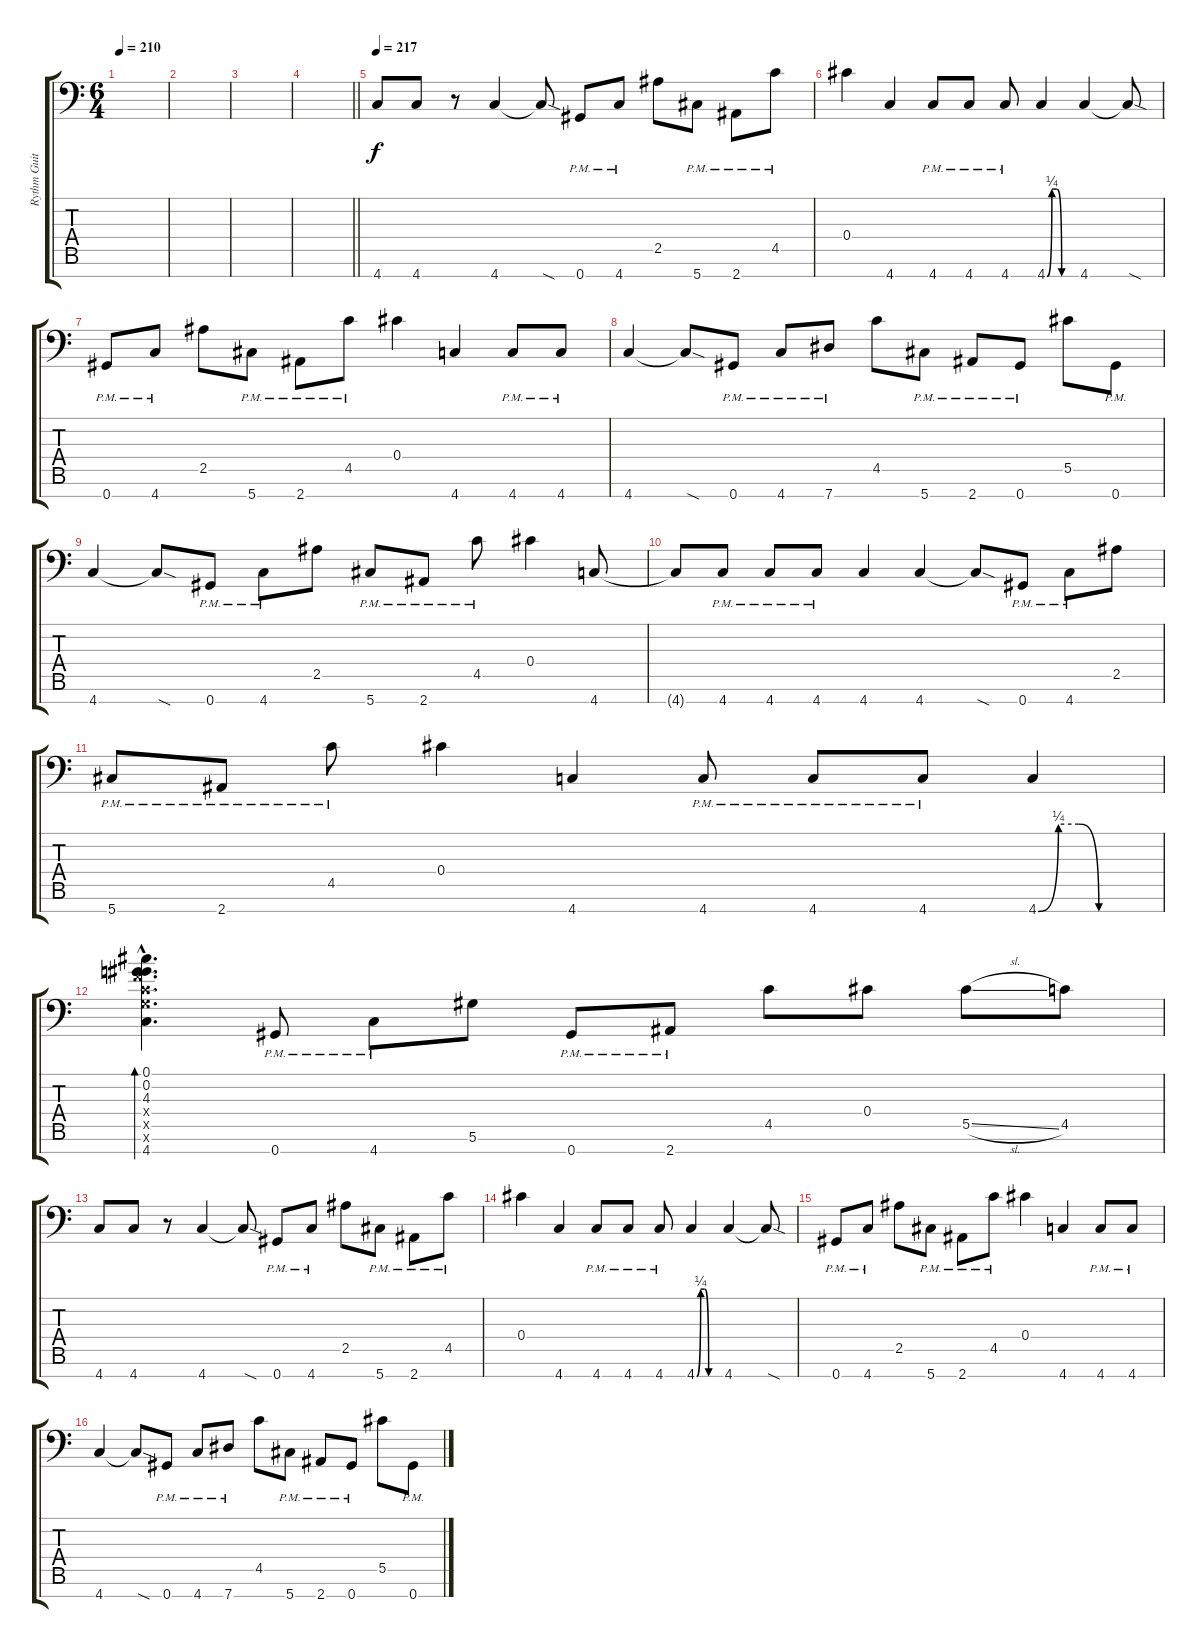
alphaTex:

\track ("Rythm Guitar #2" "Rythm Guit") {instrument distortionguitar}
\staff {score tabs}
\tuning (Db4 Ab3 Eb3 Db3 Ab2 Eb2 Ab1) {hide}
\ts (6 4)
\tempo 210
\clef f4
\ks c
|
|
|
\barLineRight lightlight
|
\section ("" "")
\tempo 217
4.7.8 4.7.8 r.8 4.7.4 4.7{sod t}.8 0.7{pm}.8 4.7{pm}.8 2.5.8 5.7{pm}.8 2.7{pm}.8 4.5{pm}.8 |
0.4.4 4.7.4 4.7{pm}.8 4.7{pm}.8 4.7{pm}.8 4.7{be (custom 0 0 10 1 20 1 30 0 60 0)}.4 4.7.4 4.7{sod t}.8 |
0.7{pm}.8 4.7{pm}.8 2.5.8 5.7{pm}.8 2.7{pm}.8 4.5{pm}.8 0.4.4 4.7.4 4.7{pm}.8 4.7{pm}.8 |
4.7.4 4.7{sod t}.8 0.7{pm}.8 4.7{pm}.8 7.7{pm}.8 4.5.8 5.7{pm}.8 2.7{pm}.8 0.7{pm}.8 5.5.8 0.7{pm}.8 |
4.7.4 4.7{sod t}.8 0.7{pm}.8 4.7{pm}.8 2.5.8 5.7{pm}.8 2.7{pm}.8 4.5{pm}.8 0.4.4 4.7.8 |
4.7{t}.8 4.7{pm}.8 4.7{pm}.8 4.7{pm}.8 4.7.4 4.7.4 4.7{sod t}.8 0.7{pm}.8 4.7{pm}.8 2.5.8 |
5.7{pm}.8 2.7{pm}.8 4.5{pm}.8 0.4.4 4.7.4 4.7{pm}.8 4.7{pm}.8 4.7{pm}.8 4.7{be (custom 0 0 10 1 20 1 30 0 60 0)}.4 |
(0.1{hac} 0.2{hac} 4.3{hac} 4.4{hac x} 4.5{hac x} 4.6{hac x} 4.7{hac}).4{d bd 60} 0.7{pm}.8 4.7{pm}.8 5.6.8 0.7{pm}.8 2.7{pm}.8 4.5.8 0.4.8 5.5{sl}.8 4.5.8 |
4.7.8 4.7.8 r.8 4.7.4 4.7{sod t}.8 0.7{pm}.8 4.7{pm}.8 2.5.8 5.7{pm}.8 2.7{pm}.8 4.5{pm}.8 |
0.4.4 4.7.4 4.7{pm}.8 4.7{pm}.8 4.7{pm}.8 4.7{be (custom 0 0 10 1 20 1 30 0 60 0)}.4 4.7.4 4.7{sod t}.8 |
0.7{pm}.8 4.7{pm}.8 2.5.8 5.7{pm}.8 2.7{pm}.8 4.5{pm}.8 0.4.4 4.7.4 4.7{pm}.8 4.7{pm}.8 |
4.7.4 4.7{sod t}.8 0.7{pm}.8 4.7{pm}.8 7.7{pm}.8 4.5.8 5.7{pm}.8 2.7{pm}.8 0.7{pm}.8 5.5.8 0.7{pm}.8
